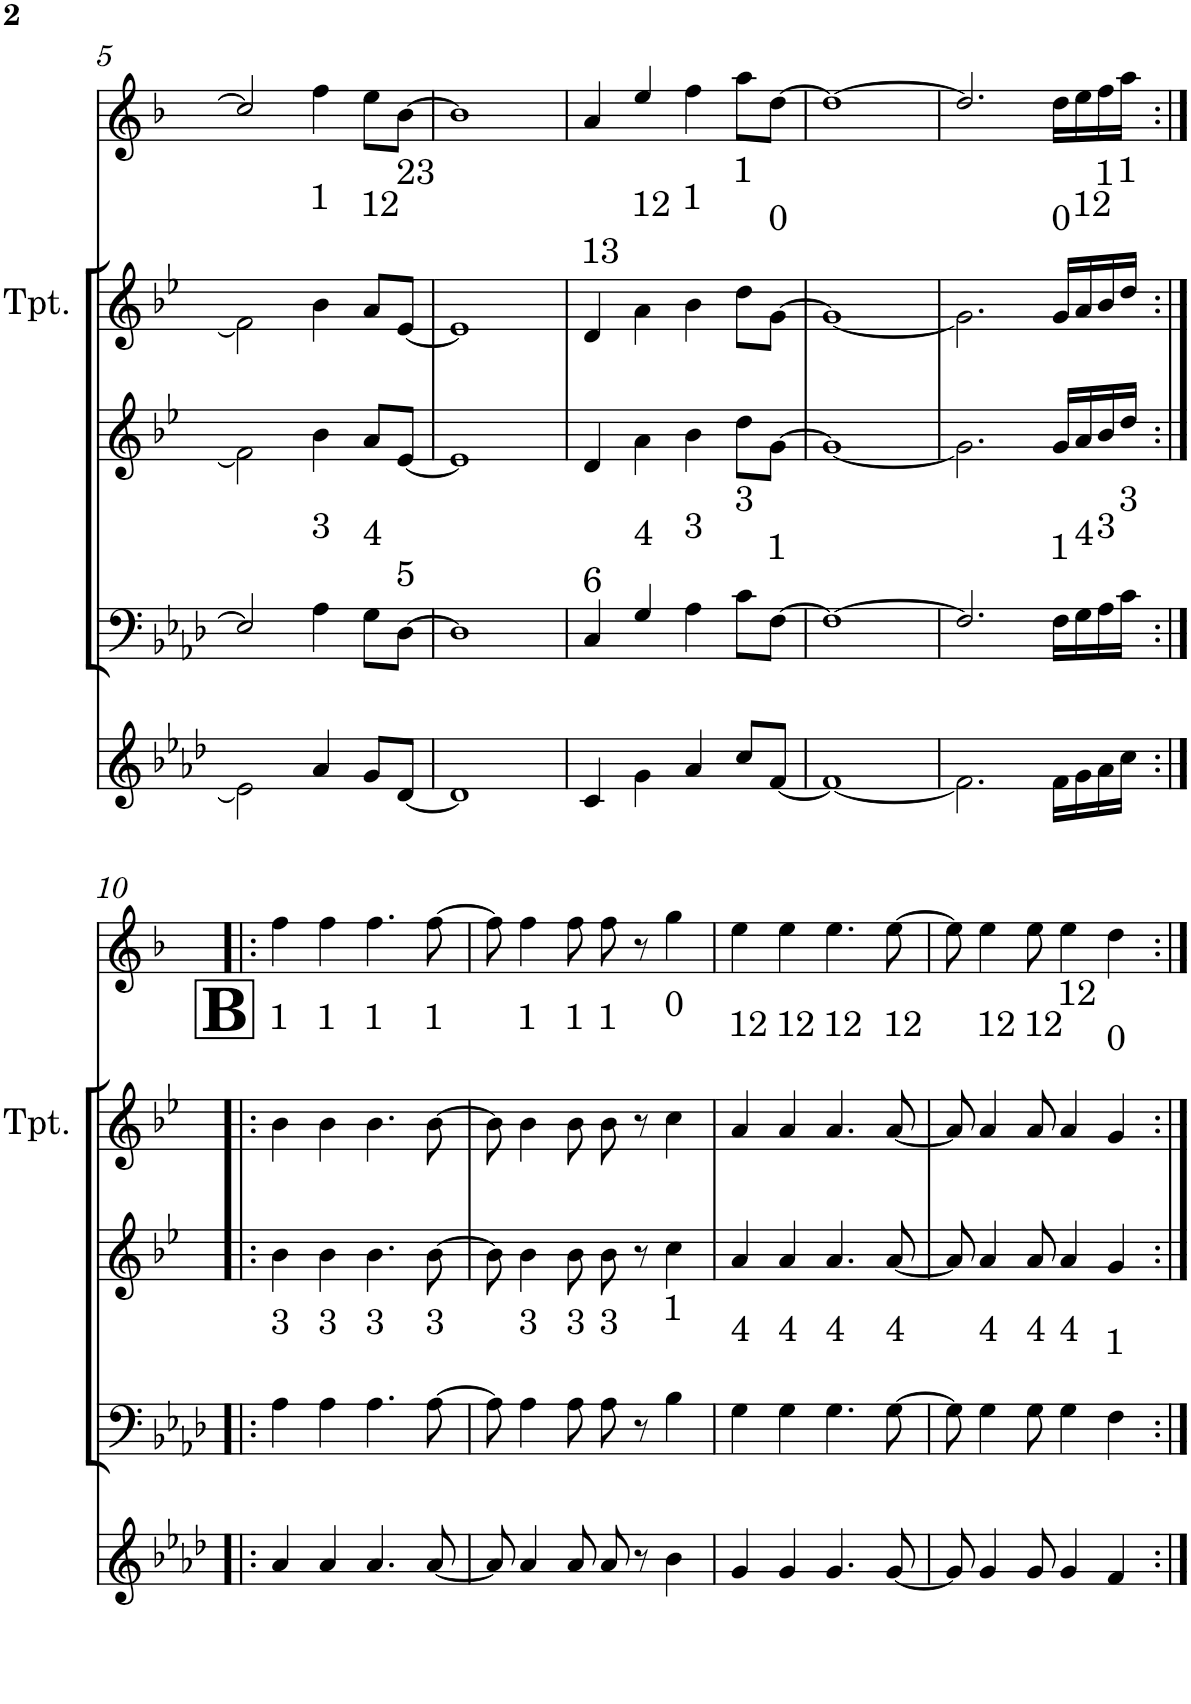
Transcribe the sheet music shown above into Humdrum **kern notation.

**kern	**kern	**kern	**kern	**kern
*part5	*part4	*part3	*part2	*part1
*staff5	*staff4	*staff3	*staff2	*staff1
*I"C ClavG	*I"C ClavF	*I"Bb	*I"Bb - Pirata	*I"Eb
!!LO:PB:g=z
*clefG2	*clefF4	*clefG2	*clefG2	*clefG2
*	*	*Trd2c3	*Trd1c2	*Trd5c9
*k[b-e-a-d-]	*k[b-e-a-d-]	*k[b-e-]	*k[b-e-]	*k[b-]
*A-:	*A-:	*B-:	*B-:	*F:
*M4/4	*M4/4	*M4/4	*M4/4	*M4/4
=5	=5	=5	=5	=5
2e-\]	2E-/]	2f\]	2f\]	2cc/]
!	!	!	!LO:TX:a:t=1	!
!	!LO:TX:a:t=3	!	!	!
4a-/	4A-\	4b-\	4b-\	4ff\
!	!	!	!LO:TX:a:t=12	!
!	!LO:TX:a:t=4	!	!	!
8g/L	8G\L	8a/L	8a/L	8ee\L
!	!	!	!LO:TX:a:t=23	!
!	!LO:TX:a:t=5	!	!	!
[<8d-/J	[>8D-\J	[<8e-/J	[<8e-/J	[>8b-\J
=6	=6	=6	=6	=6
1d-]	1D-]	1e-]	1e-]	1b-]
=7	=7	=7	=7	=7
!	!	!	!LO:TX:a:t=13	!
!	!LO:TX:a:t=6	!	!	!
4c/	4C/	4d/	4d/	4a/
!	!	!	!LO:TX:a:t=12	!
!	!LO:TX:a:t=4	!	!	!
4g\	4G/	4a\	4a\	4ee/
!	!	!	!LO:TX:a:t=1	!
!	!LO:TX:a:t=3	!	!	!
4a-/	4A-\	4b-\	4b-\	4ff\
!	!	!	!LO:TX:a:t=1	!
!	!LO:TX:a:t=3	!	!	!
8cc/L	8c\L	8dd\L	8dd\L	8aa\L
!	!	!	!LO:TX:a:t=0	!
!	!LO:TX:a:t=1	!	!	!
[<8f/J	[>8F\J	[>8g\J	[>8g\J	[>8dd\J
=8	=8	=8	=8	=8
1f_	1F_	1g_	1g_	1dd_
=9	=9	=9	=9	=9
2.f\]	2.F/]	2.g\]	2.g\]	2.dd/]
!	!	!	!LO:TX:a:t=0	!
!	!LO:TX:a:t=1	!	!	!
16f\LL	16F\LL	16g/LL	16g/LL	16dd\LL
!	!	!	!LO:TX:a:t=12	!
!	!LO:TX:a:t=4	!	!	!
16g\	16G\	16a/	16a/	16ee\
!	!	!	!LO:TX:a:t=1	!
!	!LO:TX:a:t=3	!	!	!
16a-\	16A-\	16b-/	16b-/	16ff\
!	!	!	!LO:TX:a:t=1	!
!	!LO:TX:a:t=3	!	!	!
16cc\JJ	16c\JJ	16dd/JJ	16dd/JJ	16aa\JJ
!!LO:LB:g=z
!!LO:REH:place=s1:b:B:cj:fs=23.997:t=B
=10:|!|:	=10:|!|:	=10:|!|:	=10:|!|:	=10:|!|:
!	!	!	!LO:TX:a:t=1	!
!	!LO:TX:a:t=3	!	!	!
4a-/	4A-\	4b-\	4b-\	4ff\
!	!	!	!LO:TX:a:t=1	!
!	!LO:TX:a:t=3	!	!	!
4a-/	4A-\	4b-\	4b-\	4ff\
!	!	!	!LO:TX:a:t=1	!
!	!LO:TX:a:t=3	!	!	!
4.a-/	4.A-\	4.b-\	4.b-\	4.ff\
!	!	!	!LO:TX:a:t=1	!
!	!LO:TX:a:t=3	!	!	!
[<8a-/	[>8A-\	[>8b-\	[>8b-\	[>8ff\
=11	=11	=11	=11	=11
8a-/]	8A-\]	8b-\]	8b-\]	8ff\]
!	!	!	!LO:TX:a:t=1	!
!	!LO:TX:a:t=3	!	!	!
4a-/	4A-\	4b-\	4b-\	4ff\
!	!	!	!LO:TX:a:t=1	!
!	!LO:TX:a:t=3	!	!	!
8a-/	8A-\	8b-\	8b-\	8ff\
!	!	!	!LO:TX:a:t=1	!
!	!LO:TX:a:t=3	!	!	!
8a-/	8A-\	8b-\	8b-\	8ff\
8r	8r	8r	8r	8r
!	!	!	!LO:TX:a:t=0	!
!	!LO:TX:a:t=1	!	!	!
4b-\	4B-\	4cc\	4cc\	4gg\
=12	=12	=12	=12	=12
!	!	!	!LO:TX:a:t=12	!
!	!LO:TX:a:t=4	!	!	!
4g/	4G\	4a/	4a/	4ee\
!	!	!	!LO:TX:a:t=12	!
!	!LO:TX:a:t=4	!	!	!
4g/	4G\	4a/	4a/	4ee\
!	!	!	!LO:TX:a:t=12	!
!	!LO:TX:a:t=4	!	!	!
4.g/	4.G\	4.a/	4.a/	4.ee\
!	!	!	!LO:TX:a:t=12	!
!	!LO:TX:a:t=4	!	!	!
[<8g/	[>8G\	[<8a/	[<8a/	[>8ee\
=13	=13	=13	=13	=13
8g/]	8G\]	8a/]	8a/]	8ee\]
!	!	!	!LO:TX:a:t=12	!
!	!LO:TX:a:t=4	!	!	!
4g/	4G\	4a/	4a/	4ee\
!	!	!	!LO:TX:a:t=12	!
!	!LO:TX:a:t=4	!	!	!
8g/	8G\	8a/	8a/	8ee\
!	!	!	!LO:TX:a:t=12	!
!	!LO:TX:a:t=4	!	!	!
4g/	4G\	4a/	4a/	4ee\
!	!	!	!LO:TX:a:t=0	!
!	!LO:TX:a:t=1	!	!	!
4f/	4F\	4g/	4g/	4dd\
=:|!	=:|!	=:|!	=:|!	=:|!
*-	*-	*-	*-	*-
